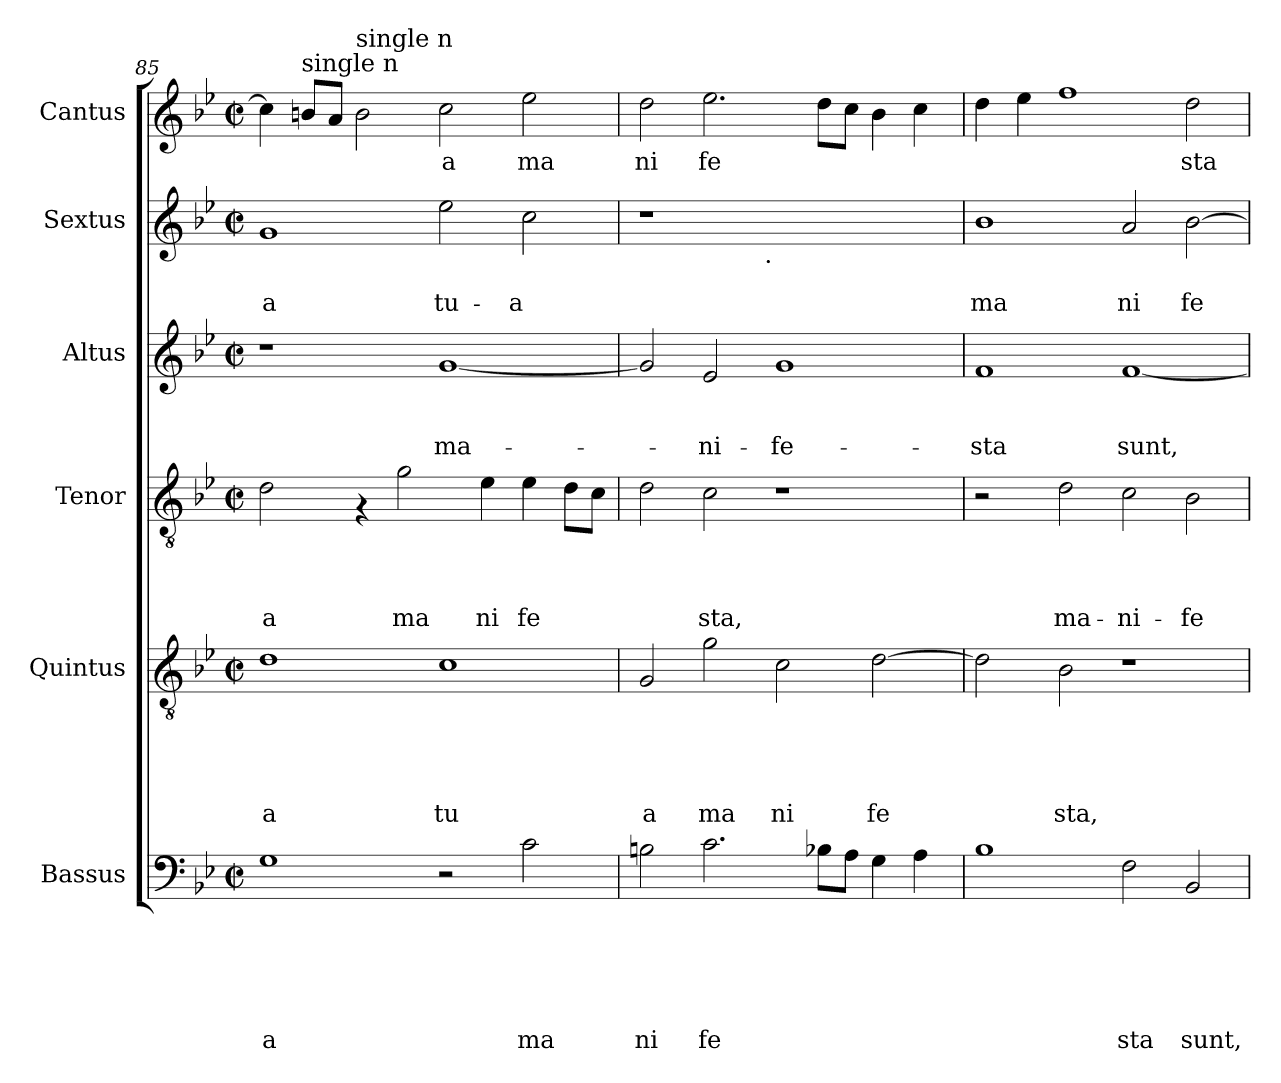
**kern	**text	**text	**text	**text	**text	**text	**kern	**text	**text	**text	**text	**text	**kern	**text	**text	**text	**text	**kern	**text	**text	**text	**kern	**text	**text	**kern	**text
*part6	*part6	*part6	*part6	*part6	*part6	*part6	*part5	*part5	*part5	*part5	*part5	*part5	*part4	*part4	*part4	*part4	*part4	*part3	*part3	*part3	*part3	*part2	*part2	*part2	*part1	*part1
*staff6	*staff6	*staff6	*staff6	*staff6	*staff6	*staff6	*staff5	*staff5	*staff5	*staff5	*staff5	*staff5	*staff4	*staff4	*staff4	*staff4	*staff4	*staff3	*staff3	*staff3	*staff3	*staff2	*staff2	*staff2	*staff1	*staff1
*I"Bassus	*	*	*	*	*	*	*I"Quintus	*	*	*	*	*	*I"Tenor	*	*	*	*	*I"Altus	*	*	*	*I"Sextus	*	*	*I"Cantus	*
*clefF4	*	*	*	*	*	*	*clefGv2	*	*	*	*	*	*clefGv2	*	*	*	*	*clefG2	*	*	*	*clefG2	*	*	*clefG2	*
*k[b-e-]	*	*	*	*	*	*	*k[b-e-]	*	*	*	*	*	*k[b-e-]	*	*	*	*	*k[b-e-]	*	*	*	*k[b-e-]	*	*	*k[b-e-]	*
*B-:	*	*	*	*	*	*	*B-:	*	*	*	*	*	*B-:	*	*	*	*	*B-:	*	*	*	*B-:	*	*	*B-:	*
*M2/2	*	*	*	*	*	*	*M2/2	*	*	*	*	*	*M2/2	*	*	*	*	*M2/2	*	*	*	*M2/2	*	*	*M2/2	*
*met(c|)	*	*	*	*	*	*	*met(c|)	*	*	*	*	*	*met(c|)	*	*	*	*	*met(c|)	*	*	*	*met(c|)	*	*	*met(c|)	*
=85	=85	=85	=85	=85	=85	=85	=85	=85	=85	=85	=85	=85	=85	=85	=85	=85	=85	=85	=85	=85	=85	=85	=85	=85	=85	=85
!	!	!	!	!	!	!LO:LY:b	!	!	!	!	!	!LO:LY:b	!	!	!	!	!LO:LY:b	!	!	!	!	!	!	!LO:LY:b	!	!
1G	.	.	.	.	.	a	1d	.	.	.	.	a	2d\	.	.	.	a	1r	.	.	.	1g	.	-a	4cc\]	.
!	!	!	!	!	!	!	!	!	!	!	!	!	!	!	!	!	!	!	!	!	!	!	!	!	!LO:TX:a:t=single n	!
.	.	.	.	.	.	.	.	.	.	.	.	.	.	.	.	.	.	.	.	.	.	.	.	.	8b/L	.
.	.	.	.	.	.	.	.	.	.	.	.	.	.	.	.	.	.	.	.	.	.	.	.	.	8a/J	.
!	!	!	!	!	!	!	!	!	!	!	!	!	!	!	!	!	!	!	!	!	!	!	!	!	!LO:TX:a:t=single n	!
.	.	.	.	.	.	.	.	.	.	.	.	.	4rF	.	.	.	.	.	.	.	.	.	.	.	2b\	.
!	!	!	!	!	!	!	!	!	!	!	!	!	!	!	!	!	!LO:LY:b	!	!	!	!	!	!	!	!	!
.	.	.	.	.	.	.	.	.	.	.	.	.	2g\	.	.	.	ma	.	.	.	.	.	.	.	.	.
!	!	!	!	!	!	!	!	!	!	!	!	!LO:LY:b	!	!	!	!	!	!	!	!	!LO:LY:b	!	!	!LO:LY:b	!	!LO:LY:b
2r	.	.	.	.	.	.	1c	.	.	.	.	tu	.	.	.	.	.	[<1g	.	.	ma-	2ee-\	.	tu-	2cc\	a
!	!	!	!	!	!	!	!	!	!	!	!	!	!	!	!	!	!LO:LY:b	!	!	!	!	!	!	!	!	!
.	.	.	.	.	.	.	.	.	.	.	.	.	4e-\	.	.	.	ni	.	.	.	.	.	.	.	.	.
!	!	!	!	!	!	!LO:LY:b	!	!	!	!	!	!	!	!	!	!	!LO:LY:b	!	!	!	!	!	!	!LO:LY:b	!	!LO:LY:b
2c\	.	.	.	.	.	ma	.	.	.	.	.	.	4e-\	.	.	.	fe	.	.	.	.	2cc\	.	-a	2ee-\	ma
.	.	.	.	.	.	.	.	.	.	.	.	.	8d\L	.	.	.	.	.	.	.	.	.	.	.	.	.
.	.	.	.	.	.	.	.	.	.	.	.	.	8c\J	.	.	.	.	.	.	.	.	.	.	.	.	.
=86	=86	=86	=86	=86	=86	=86	=86	=86	=86	=86	=86	=86	=86	=86	=86	=86	=86	=86	=86	=86	=86	=86	=86	=86	=86	=86
!	!	!	!	!	!	!LO:LY:b	!	!	!	!	!	!LO:LY:b	!	!	!	!	!	!	!	!	!	!	!	!	!	!LO:LY:b
*	*	*	*	*	*	*	*	*	*	*	*	*	*	*	*	*	*	*	*	*	*	*^	*	*	*	*
2Bn\	.	.	.	.	.	ni	2G/	.	.	.	.	a	2d\	.	.	.	.	2g/]	.	.	.	1r	2ryy	.	.	2dd\	ni
!	!	!	!	!	!	!LO:LY:b	!	!	!	!	!	!LO:LY:b	!	!	!	!	!LO:LY:b	!	!	!	!LO:LY:b	!	!	!	!	!	!LO:LY:b
2.c\	.	.	.	.	.	fe	2g\	.	.	.	.	ma	2c\	.	.	.	sta,	2e-/	.	.	-ni-	.	4...ryy	.	.	2.ee-\	fe
!	!	!	!	!	!	!	!	!	!	!	!	!	!	!	!	!	!	!	!	!	!	!	!LO:TX:b:t=.	!	!	!	!
.	.	.	.	.	.	.	.	.	.	.	.	.	.	.	.	.	.	.	.	.	.	.	1ryy	.	.	.	.
!	!	!	!	!	!	!	!	!	!	!	!	!LO:LY:b	!	!	!	!	!	!	!	!	!LO:LY:b	!	!	!	!	!	!
.	.	.	.	.	.	.	2c\	.	.	.	.	ni	1r	.	.	.	.	1g	.	.	-fe-	1ryy	.	.	.	.	.
8B-X\L	.	.	.	.	.	.	.	.	.	.	.	.	.	.	.	.	.	.	.	.	.	.	.	.	.	8dd\L	.
8A\J	.	.	.	.	.	.	.	.	.	.	.	.	.	.	.	.	.	.	.	.	.	.	.	.	.	8cc\J	.
!	!	!	!	!	!	!	!	!	!	!	!	!LO:LY:b	!	!	!	!	!	!	!	!	!	!	!	!	!	!	!
4G\	.	.	.	.	.	.	[<2d\	.	.	.	.	fe	.	.	.	.	.	.	.	.	.	.	.	.	.	4b-\	.
4A\	.	.	.	.	.	.	.	.	.	.	.	.	.	.	.	.	.	.	.	.	.	.	.	.	.	4cc\	.
.	.	.	.	.	.	.	.	.	.	.	.	.	.	.	.	.	.	.	.	.	.	.	32ryy	.	.	.	.
!!LO:LB:g=z
=87	=87	=87	=87	=87	=87	=87	=87	=87	=87	=87	=87	=87	=87	=87	=87	=87	=87	=87	=87	=87	=87	=87	=87	=87	=87	=87	=87
!	!	!	!	!	!	!	!	!	!	!	!	!	!	!	!	!	!	!	!	!	!LO:LY:b	!	!	!	!LO:LY:b	!	!
*	*	*	*	*	*	*	*	*	*	*	*	*	*	*	*	*	*	*	*	*	*	*v	*v	*	*	*	*
1B-	.	.	.	.	.	.	2d\]	.	.	.	.	.	2r	.	.	.	.	1f	.	.	-sta	1b-	.	ma	4dd\	.
.	.	.	.	.	.	.	.	.	.	.	.	.	.	.	.	.	.	.	.	.	.	.	.	.	4ee-\	.
!	!	!	!	!	!	!	!	!	!	!	!	!LO:LY:b	!	!	!	!	!LO:LY:b	!	!	!	!	!	!	!	!	!
.	.	.	.	.	.	.	2B-\	.	.	.	.	sta,	2d\	.	.	.	ma-	.	.	.	.	.	.	.	1ff	.
!	!	!	!	!	!	!LO:LY:b	!	!	!	!	!	!	!	!	!	!	!LO:LY:b	!	!	!	!LO:LY:b	!	!	!LO:LY:b	!	!
2F\	.	.	.	.	.	sta	1r	.	.	.	.	.	2c\	.	.	.	-ni-	[<1f	.	.	sunt,	2a/	.	ni	.	.
!	!	!	!	!	!	!LO:LY:b	!	!	!	!	!	!	!	!	!	!	!LO:LY:b	!	!	!	!	!	!	!LO:LY:b	!	!LO:LY:b
2BB-/	.	.	.	.	.	sunt,	.	.	.	.	.	.	2B-\	.	.	.	-fe-	.	.	.	.	[>2b-\	.	fe	2dd\	sta
=	=	=	=	=	=	=	=	=	=	=	=	=	=	=	=	=	=	=	=	=	=	=	=	=	=	=
*-	*-	*-	*-	*-	*-	*-	*-	*-	*-	*-	*-	*-	*-	*-	*-	*-	*-	*-	*-	*-	*-	*-	*-	*-	*-	*-
